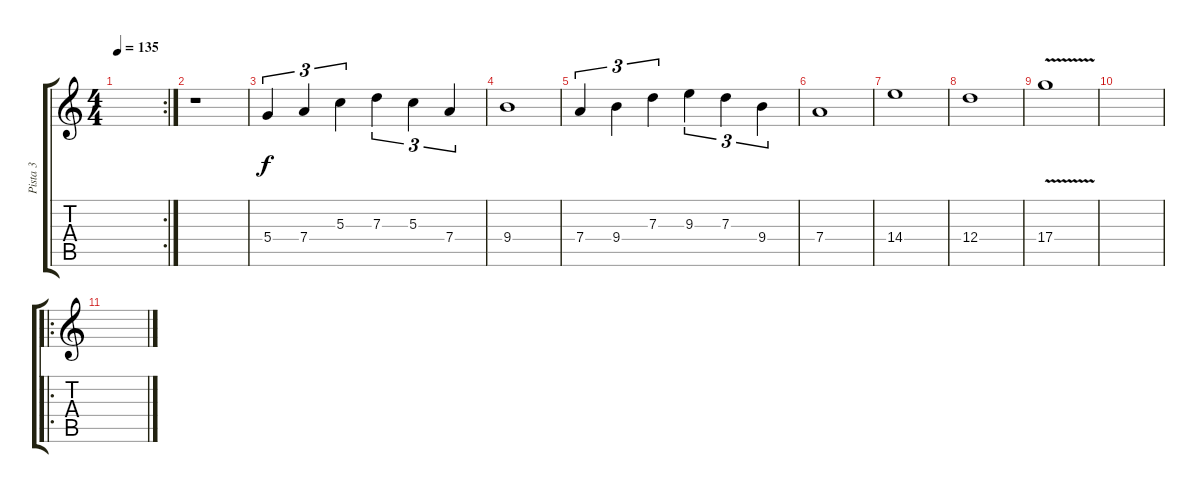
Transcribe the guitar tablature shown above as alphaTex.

\track ("Pista 3" "Pista 3") {instrument distortionguitar}
\staff {score tabs}
\tuning (E4 B3 G3 D3 A2 E2) {hide}
\rc 2
\ts (4 4)
\tempo 135
\clef g2
\ks c
|
r.1 |
5.4.4{tu (3 2)} 7.4.4{tu (3 2)} 5.3.4{tu (3 2)} 7.3.4{tu (3 2)} 5.3.4{tu (3 2)} 7.4.4{tu (3 2)} |
9.4.1 |
7.4.4{tu (3 2)} 9.4.4{tu (3 2)} 7.3.4{tu (3 2)} 9.3.4{tu (3 2)} 7.3.4{tu (3 2)} 9.4.4{tu (3 2)} |
7.4.1 |
14.4.1 |
12.4.1 |
17.4{v}.1 |
|
\ro
